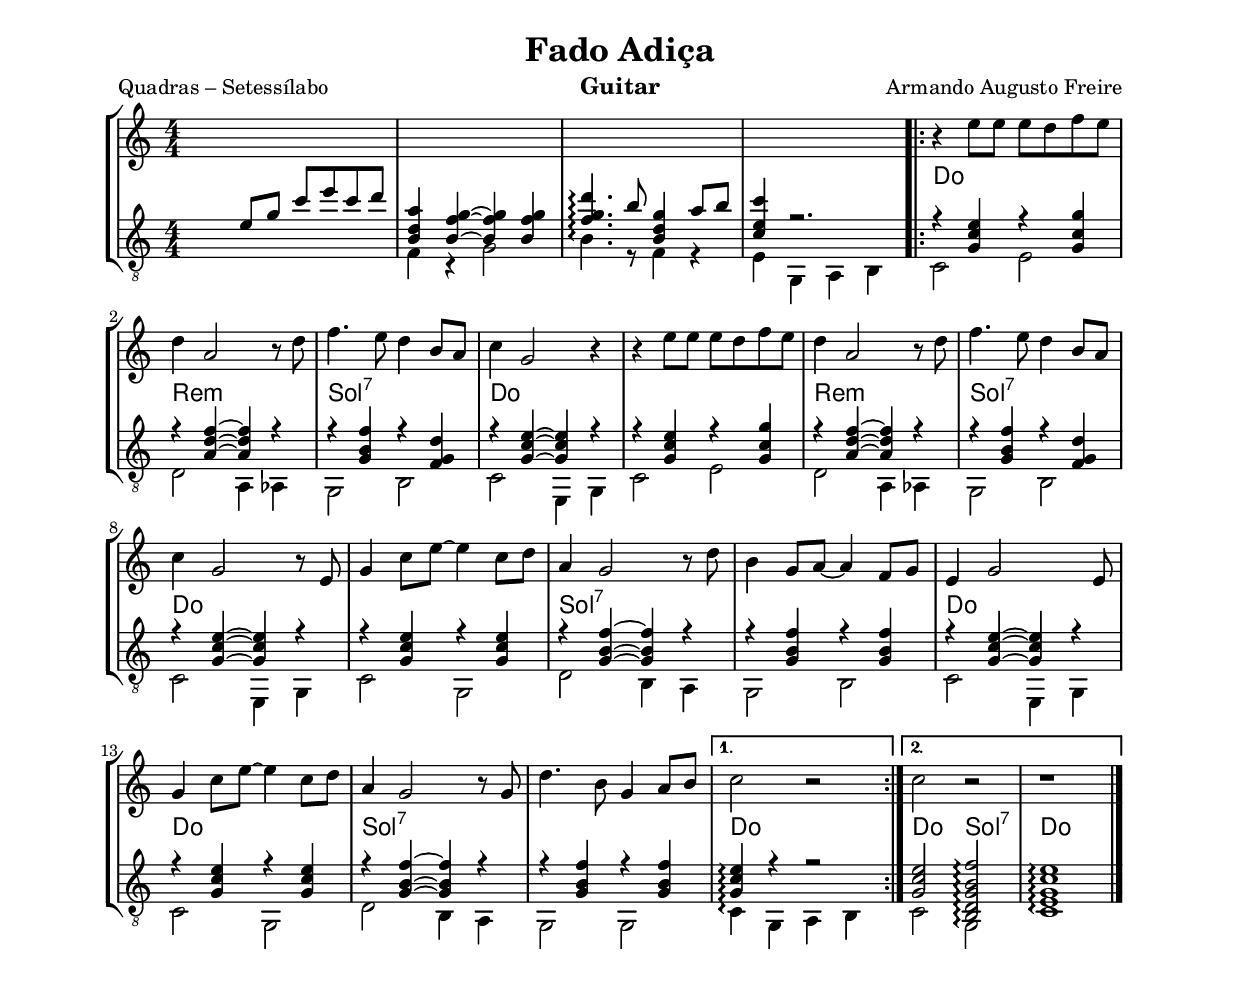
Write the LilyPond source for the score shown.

% Fado Adiça
% Engraved by Joan Josep Ordinas Rosa <jordinas@gmail.com> 

\version "2.16.2"

% Fado Adiça
% Engraved by Joan Josep Ordinas Rosa <jordinas@gmail.com> 

\version "2.19.36"
\language portugues

%%%%%%%%%%%%%%%%%%%%%%%%%%%%%%%%%%%%%%%%%%%%%%%%%%%%%%%%%%%%%%%%%%%%%%%%
% Page setup
%%%%%%%%%%%%%%%%%%%%%%%%%%%%%%%%%%%%%%%%%%%%%%%%%%%%%%%%%%%%%%%%%%%%%%%%

\paper {
  #(set-paper-size "a4")
  top-margin = 25\mm
  bottom-margin = 20\mm
  left-margin = 20\mm
  line-width =  170\mm
  ragged-bottom = ##t
}

\header {
  title = "Fado Adiça"
  composer = "Armando Augusto Freire"
  poet = "Quadras – Setessílabo"
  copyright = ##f
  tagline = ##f
}

Stave = {
  \clef treble
  \key do \major
  \numericTimeSignature
  \time 4/4
}

ˉTablature = {
  \clef tab
  \key do \major
  \numericTimeSignature
  \time 4/4
}

% EOF

% Fado Adiça
% Engraved by Joan Josep Ordinas Rosa <jordinas@gmail.com> 

\version "2.19.36"
\language portugues

%%%%%%%%%%%%%%%%%%%%%%%%%%%%%%%%%%%%%%%%%%%%%%%%%%%%%%%%%%%%%%%%%%%%%%%%
% Melody
%%%%%%%%%%%%%%%%%%%%%%%%%%%%%%%%%%%%%%%%%%%%%%%%%%%%%%%%%%%%%%%%%%%%%%%%

ˉMelody = \relative do'' {
  s1
  \repeat volta 2 {
    \set Score.currentBarNumber = #1
    r4 mi8 mi mi re fa mi | re4 la2 r8 re | fa4. mi8 re4 si8 la | do4 sol2 r4 |
    r4 mi'8 mi mi re fa mi | re4 la2 r8 re | fa4. mi8 re4 si8 la | do4 sol2 r8 mi |
    sol4 do8 mi~ mi4 do8 re | la4 sol2 r8 re' | si4 sol8 la~ la4 fa8 sol | mi4 sol2 s8 mi |
    sol4 do8 mi~ mi4 do8 re | la4 sol2 r8 sol  | re'4. si8 sol4 la8 si |
  }
  \alternative {
    { do2 r2 }
    { do2 r2 r1 \bar "|." }
  }
}

% Desired measures for line
ˉBreaks = \notemode {
  s1
  \repeat volta 2 {
    s1 * 4 \break
    s1 * 4 \break
    s1 * 4 \break
    s1 * 3
  }
  \alternative {
    { s1 }
    { s1 s1 }
  }
}

% EOF

% Fado Adiça
% Engraved by Joan Josep Ordinas Rosa <jordinas@gmail.com> 

\version "2.19.36"
\language portugues

%%%%%%%%%%%%%%%%%%%%%%%%%%%%%%%%%%%%%%%%%%%%%%%%%%%%%%%%%%%%%%%%%%%%%%%%
% Classical guitar music bass and chords
%%%%%%%%%%%%%%%%%%%%%%%%%%%%%%%%%%%%%%%%%%%%%%%%%%%%%%%%%%%%%%%%%%%%%%%%
 
ˉBass = \relative do {
  s1 | fa4 r4 sol2 | si4.\arpeggio r8 fa4 r4 | mi sol, la si |
  \repeat volta 2 {
    do2 mi | re la4 lab | sol2 si | do mi,4 sol |
    do2 mi | re la4 lab | sol2 si | do mi,4 sol |
    do2 sol | re' si4 la | sol2 si | do mi,4 sol |
    do2 sol | re' si4 la | sol2 sol |
  }
  \alternative {
    { do4\arpeggio sol la si }
    { do2 sol\arpeggio do1\arpeggio }
  }
}

ˉChords = \relative do' {
  s4 mi8 sol do mi do re |
  <si, re la'>4 <si fa' sol>4~ <si fa' sol> <si fa' sol>4 |
  <fa' sol re'>4.\arpeggio si8 <si, re sol>4 la'8 si 
  <do, mi do'>4 r2. |
  \repeat volta 2 {
    r4 <sol do mi> r4 <sol do sol'> | r4 <la re fa>~ <la re fa> r4 | r4 <sol si fa'> r4 <fa sol re'> | r4 <sol do mi>~ <sol do mi> r4 |
    r4 <sol do mi> r4 <sol do sol'> | r4 <la re fa>~ <la re fa> r4 | r4 <sol si fa'> r4 <fa sol re'> | r4 <sol do mi>~ <sol do mi> r4 |
    r4 <sol do mi> r4 <sol do mi>   | r4 <sol si fa'>~ <sol si fa'> r4 | r4 <sol si fa'> r4  <sol si fa'> | r4 <sol do mi>~ <sol do mi> r4 |
    r4 <sol do mi> r4 <sol do mi>   | r4 <sol si fa'>~ <sol si fa'> r4 | r4 <sol si fa'> r4 <sol si fa'> |
  }
  \alternative {
    { <sol do mi>4\arpeggio r4 r2 }
    {
      <sol do mi>2
      <si, re sol si fa'>2\arpeggio
      <mi sol do mi>1\arpeggio
    }
  }
}

% EOF

% Fado Adiça
% Engraved by Joan Josep Ordinas Rosa <jordinas@gmail.com> 

\version "2.16.2"

% Fado Adiça
% Engraved by Joan Josep Ordinas Rosa <jordinas@gmail.com> 

\version "2.19.36"
\language portugues

%%%%%%%%%%%%%%%%%%%%%%%%%%%%%%%%%%%%%%%%%%%%%%%%%%%%%%%%%%%%%%%%%%%%%%%%
% Basic harmony
%%%%%%%%%%%%%%%%%%%%%%%%%%%%%%%%%%%%%%%%%%%%%%%%%%%%%%%%%%%%%%%%%%%%%%%%

ˉHarmony = \chordmode {
  \set chordChanges = ##t
  s1
  \repeat volta 2 {
   do1 re1:m sol1:7 do1
   do1 re1:m sol1:7 do1
   do1 sol1:7 sol1:7 do1
   do1 sol1:7 sol1:7 
  }
  \alternative {
    { do1 }
    { 
      \set chordChanges = ##f
      do2 sol2:7 do1
    }
  }
}

% EOF


% EOF


%%%%%%%%%%%%%%%%%%%%%%%%%%%%%%%%%%%%%%%%%%%%%%%%%%%%%%%%%%%%%%%%%%%%%%%%
% Classical guitar score
%%%%%%%%%%%%%%%%%%%%%%%%%%%%%%%%%%%%%%%%%%%%%%%%%%%%%%%%%%%%%%%%%%%%%%%%

#(set-global-staff-size 18)

\header {
  instrument = "Guitar"
}

\score {
  \new StaffGroup <<
    \new Staff {
      \new Voice {
	\Stave
	s1 * 3
	\ˉMelody
      }
    }
    \new ChordNames {
      s1 * 3
      \ˉHarmony
    }
    \new Staff \with {
      \consists "Span_arpeggio_engraver"
    } <<
      \set Staff.connectArpeggios = ##t
      \Stave
      \clef "treble_8"
      \new Voice {
	\voiceOne
	\ˉChords
      }
      \new Voice {
	\voiceTwo
	\ˉBass
      }
    >>
  >>
  \layout {
    \context { \Voice
      %\remove "Fingering_engraver"
      %\remove "New_fingering_engraver"
    }
    \context { \ChordNames
      %\override ChordName #'font-size = #-3
    }
    indent = 0.0\cm
  }
  %\midi { }
}

% EOF
